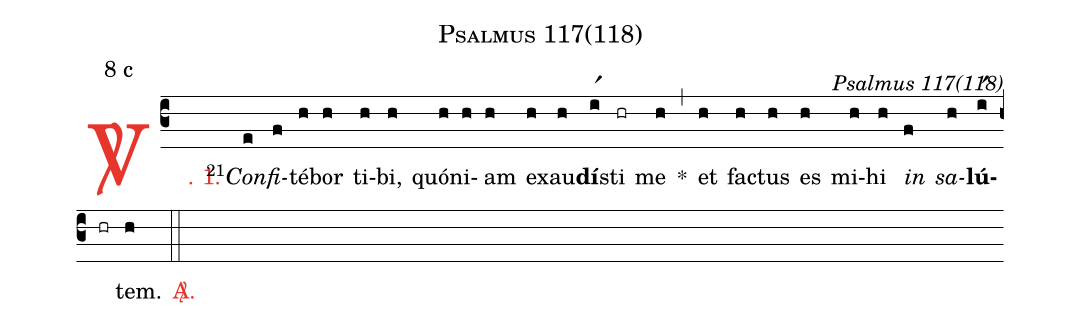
name: Psalmus 117(118);
mode: 8;
mode-differentia: c;
commentary: Psalmus 117(118);
nabc-lines: 1;
%%
(c3)

<c><sp>V/</sp>. 1.</c>() <v>\VSup{21}</v><i>Con</i>(e)<i>fi</i>(f)té(h)bor(h) ti(h)bi,(h) quó(h)ni(h)am(h) ex(h)au(h)<b>dí</b>(ir1)sti(hr) me(h) *(,) et(h) fac(h)tus(h) es(h) mi(h)hi(h) <i>in</i>(f) <i>sa</i>(h)<b>lú</b>(ir1)(hr)tem.(h)

<c><sp>A/</sp>.</c>(::)
